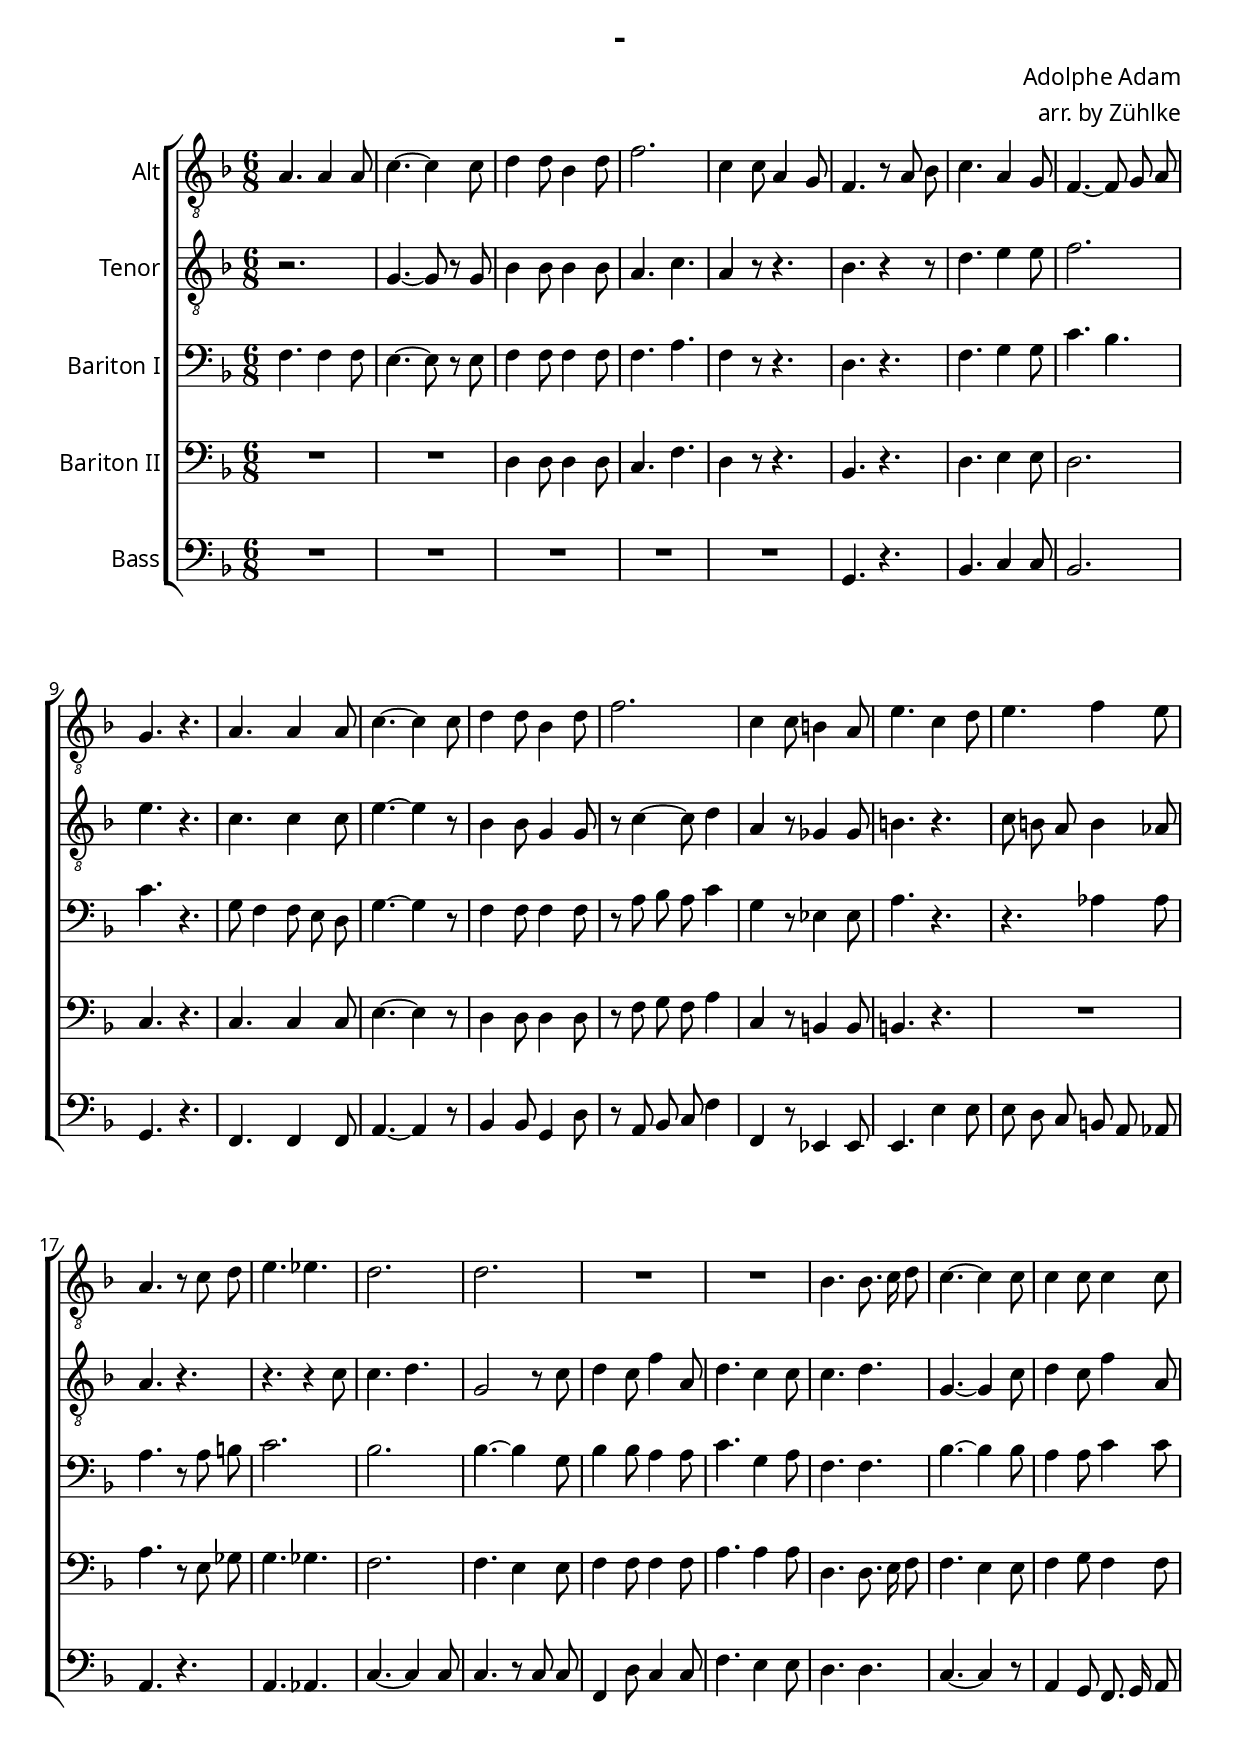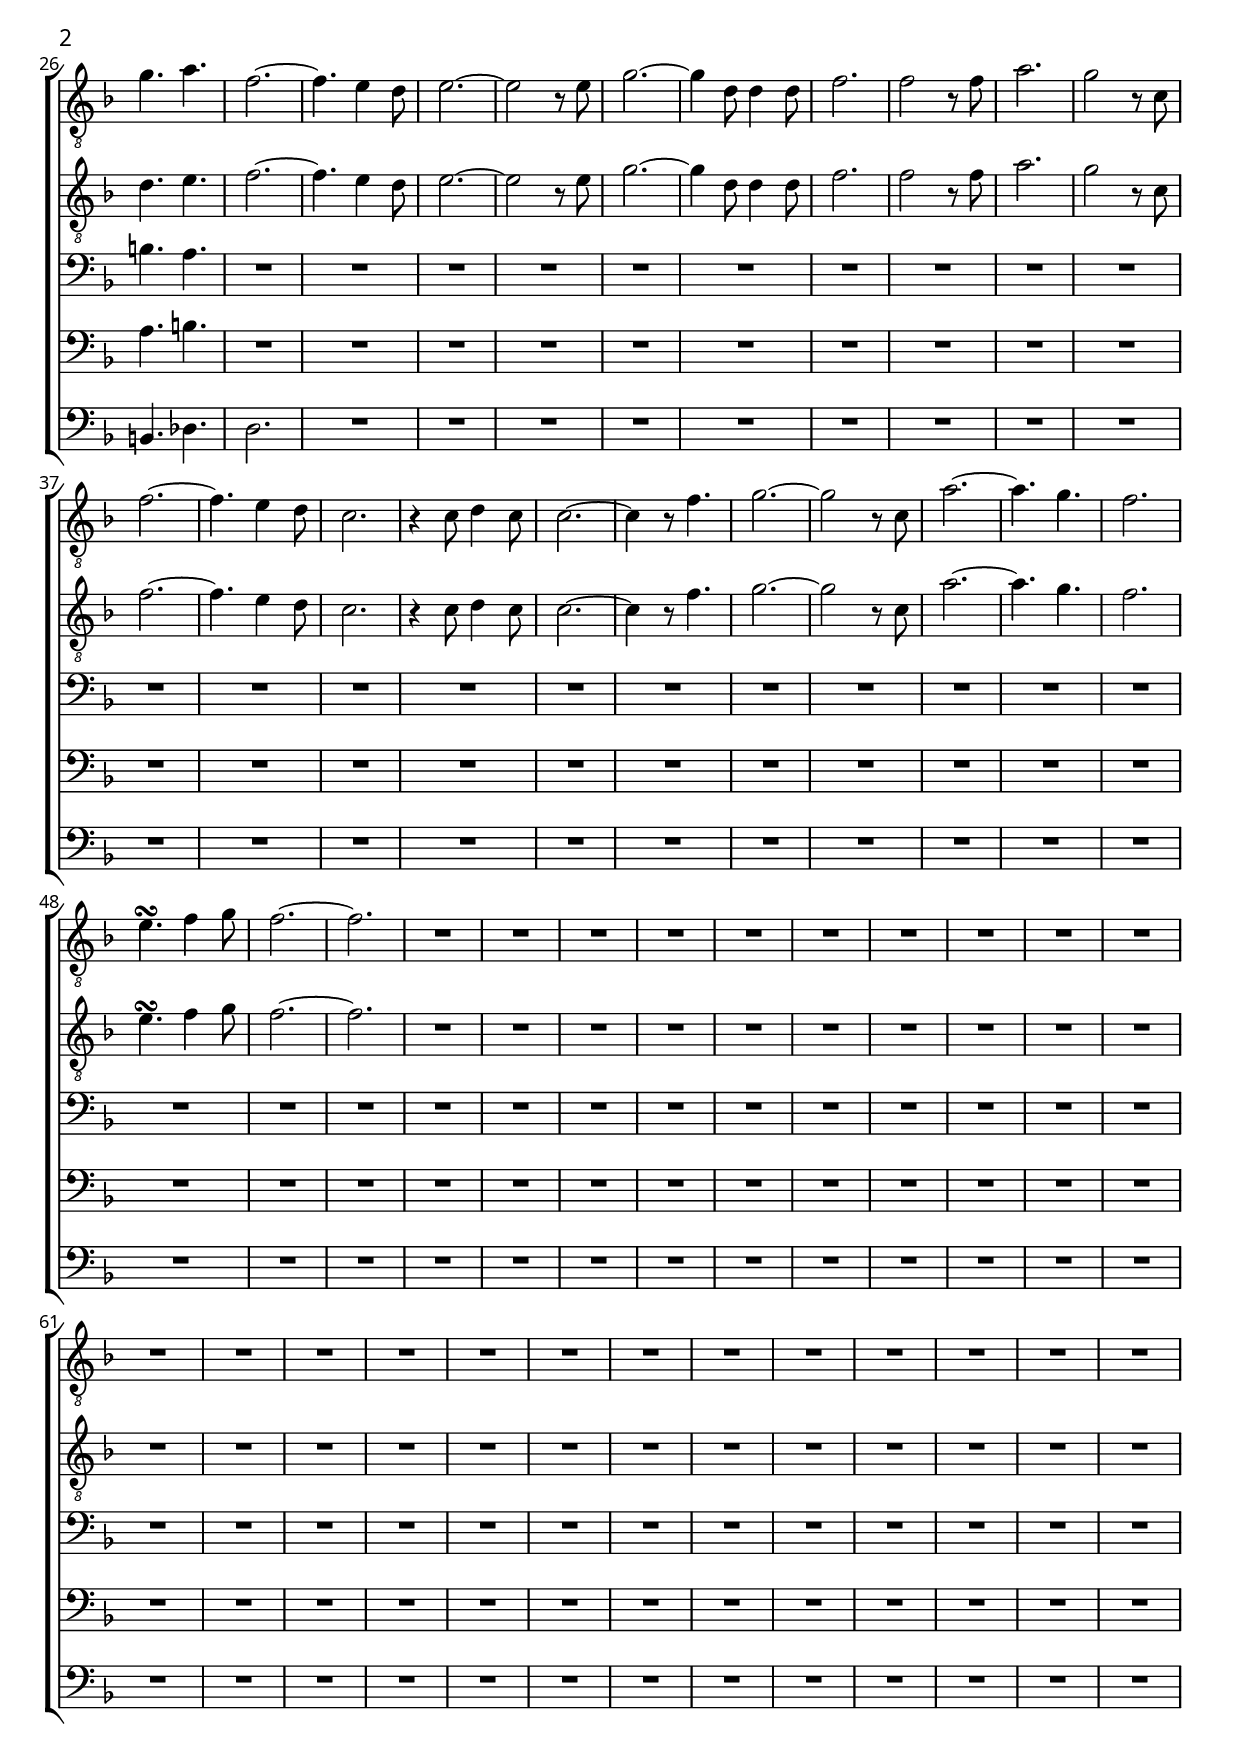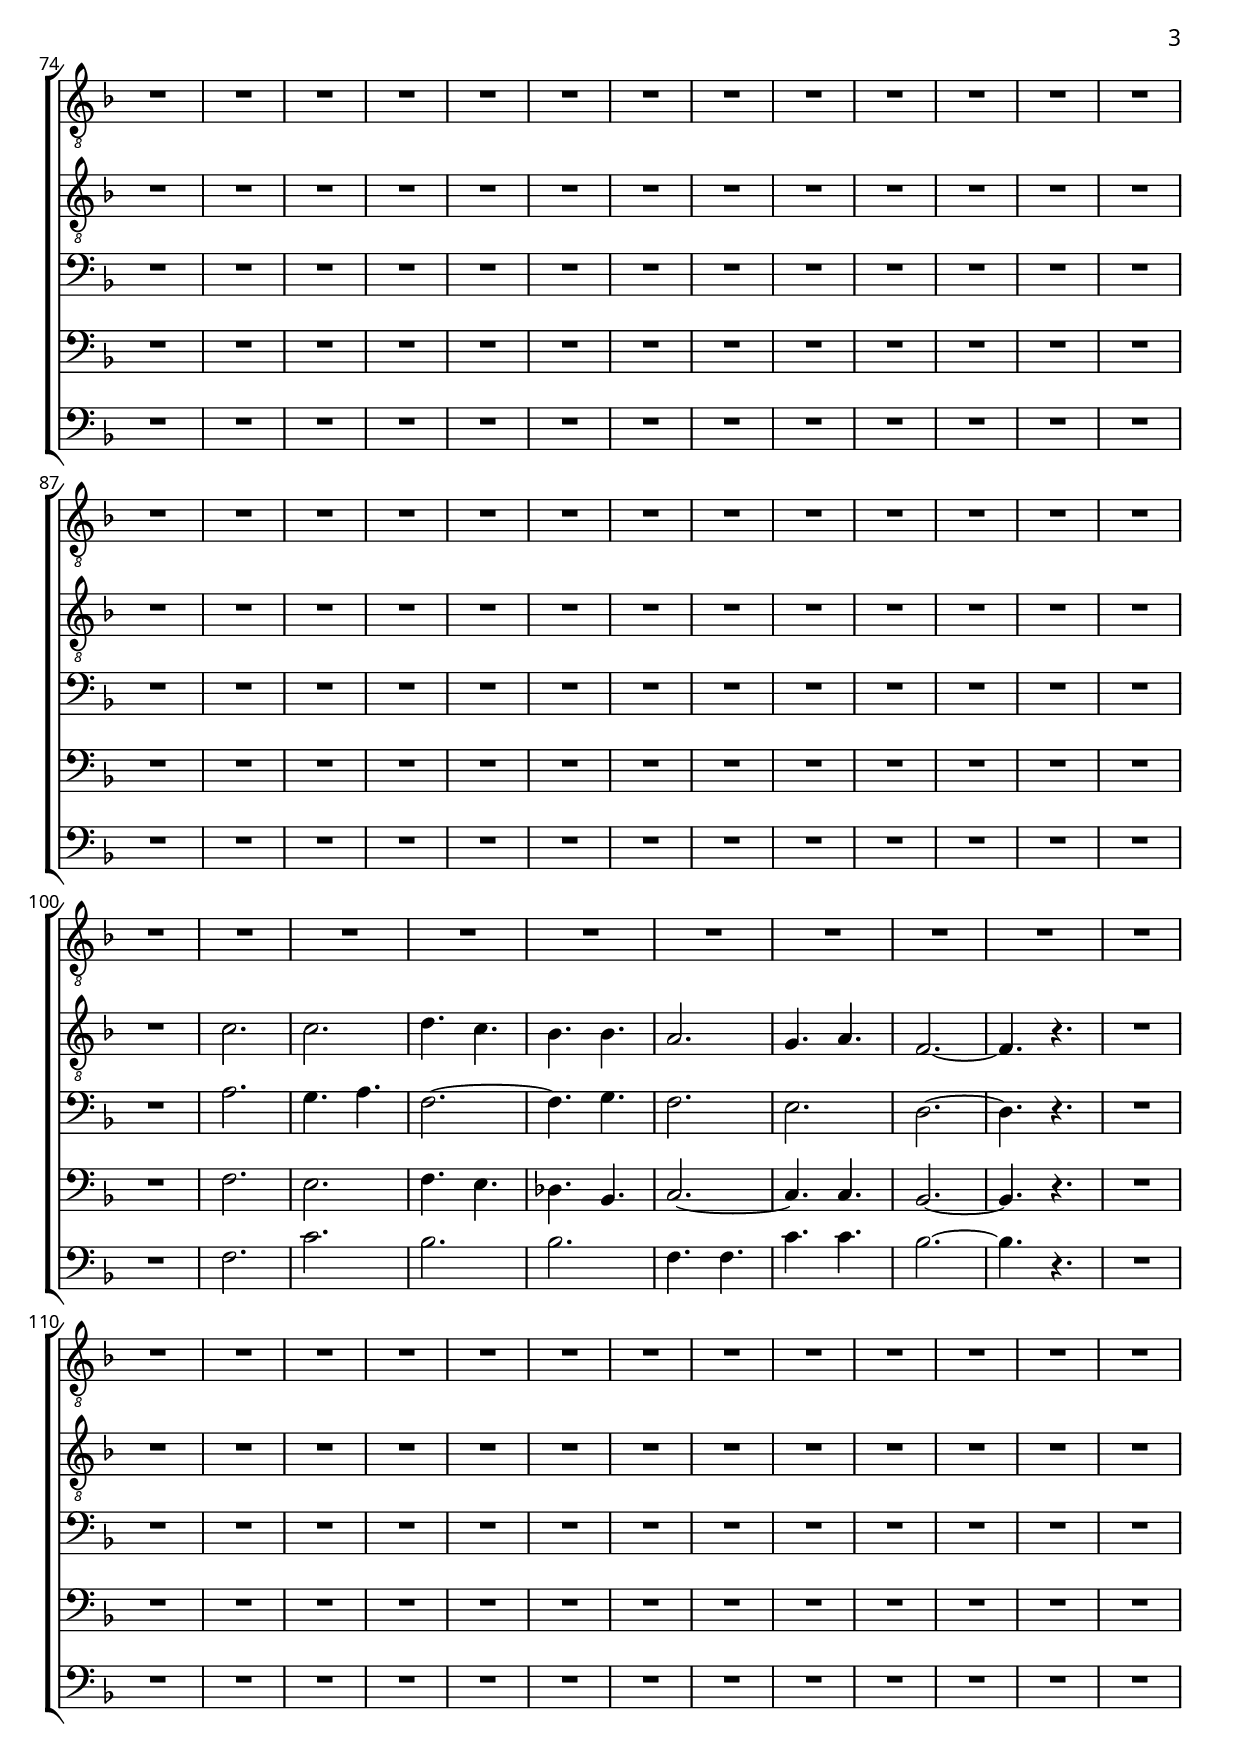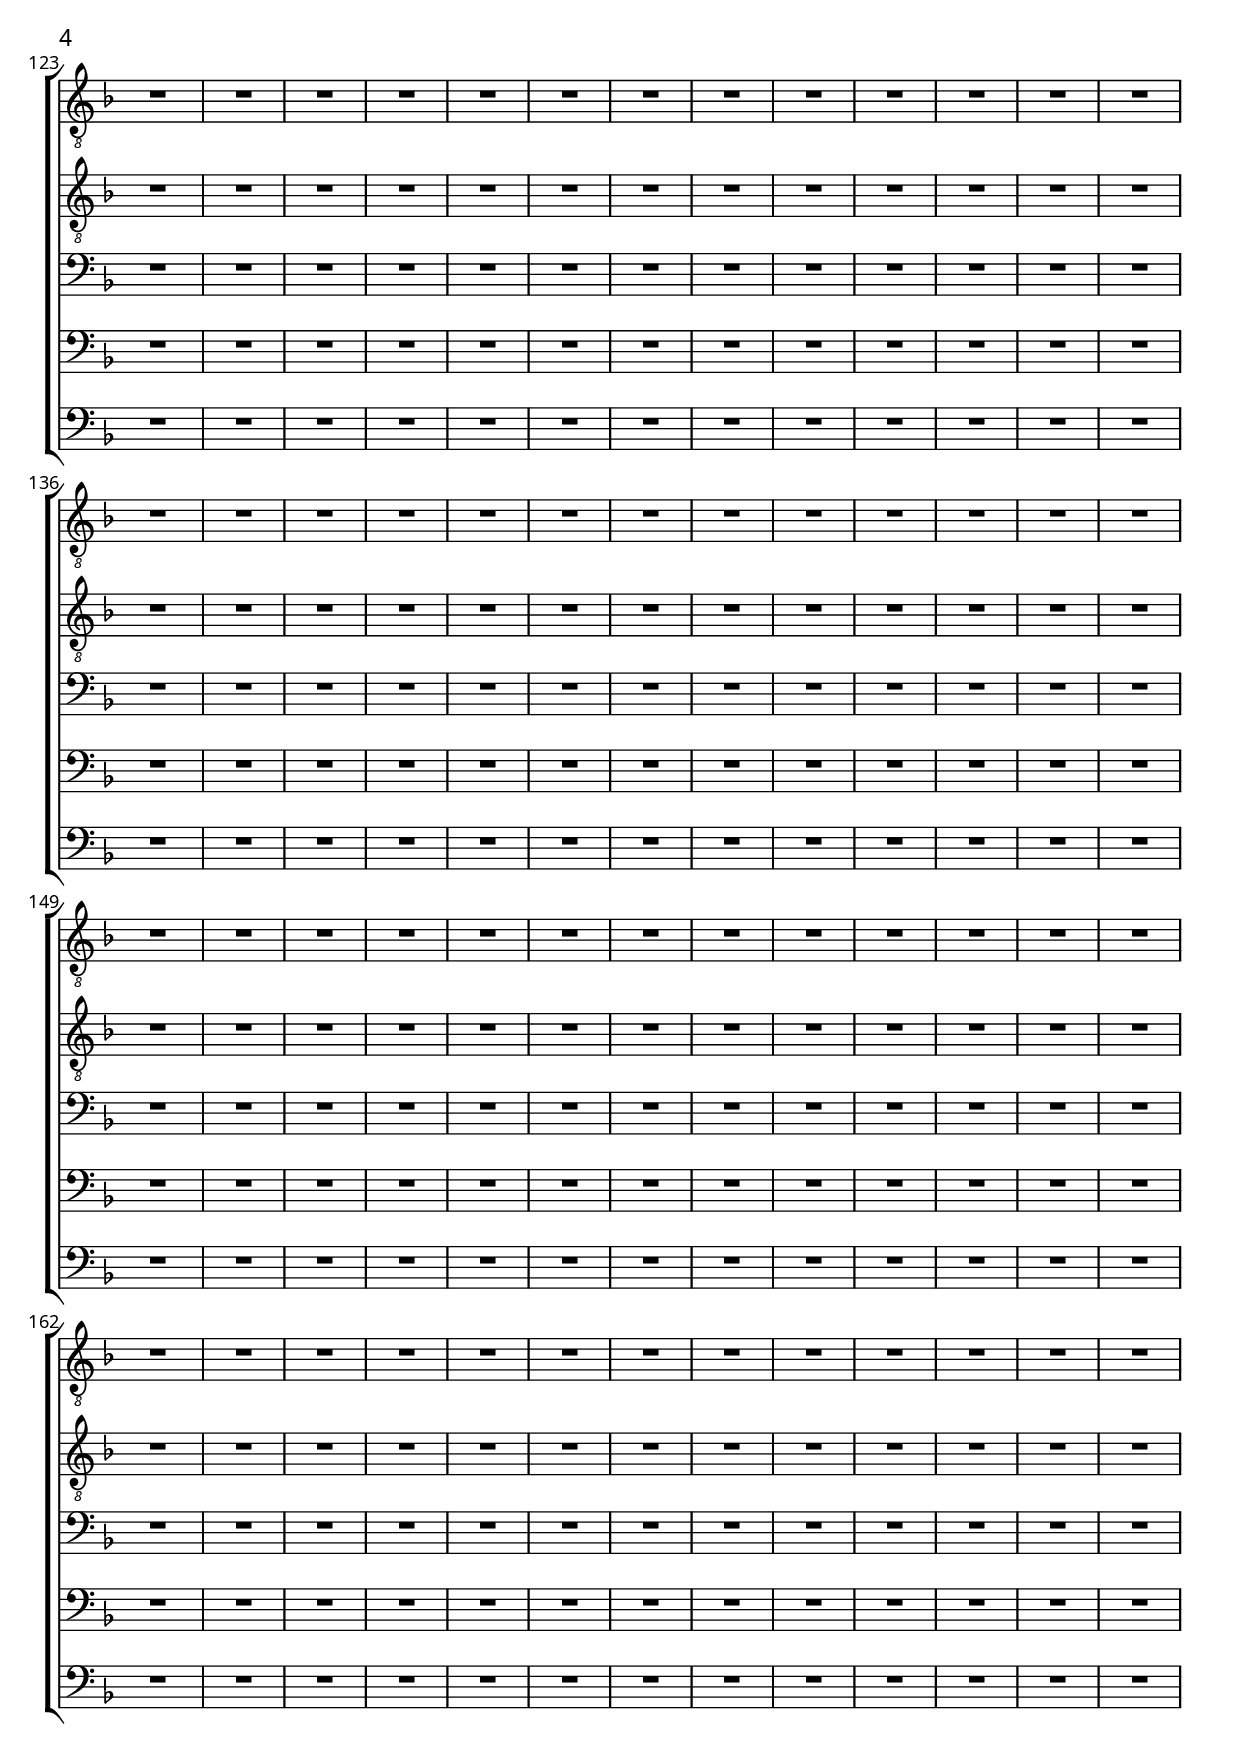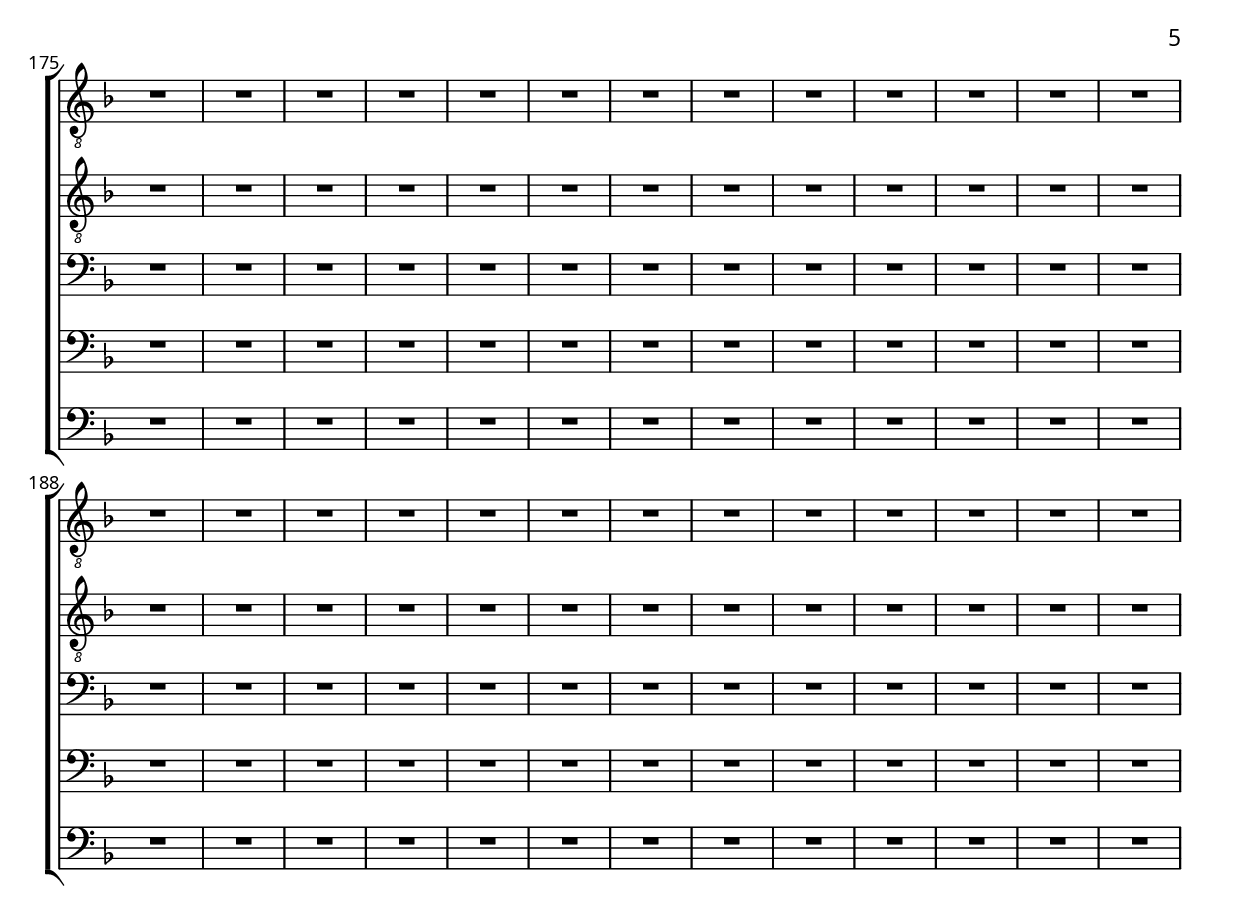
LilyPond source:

\version "2.16.2"
\language "deutsch"

\header {
    title = "-"
    composer = "Adolphe Adam"
    arranger = "arr. by Zühlke"
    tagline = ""
}

\paper{
    #(set-paper-size "a4") 
    indent = 2\cm
    myStaffSize = #20
    fonts = #(make-pango-font-tree
        "Gentium Book Basic"
        "Corbel"
        "Consolas"
        (/ myStaffSize 20))
}

global = {
    \key f \major
    \time 6/8
    \autoBeamOff
    \override Staff.InstrumentName #'self-alignment-X = #RIGHT
} 


\version "2.16.2"

alt = \relative c' {
    \global
    a4. a4 a8
    c4. ~ c4 c8
    d4 d8 b4 d8
    f2. 
    c4 c8 a4 g8
    f4. r8 a8 b8
    c4. a4 g8
    f4. ~ f8 g8 a8
    g4. r4.
    a4. a4 a8
% 10 ---
    c4. ~ c4 c8
    d4 d8 b4 d8
    f2. 
    c4 c8 h4 a8
    e'4. c4 d8
    e4. f4 e8
    a,4. r8 c d
    e4. es4.
    d2.
    d2. 
% 20 ---
    R2.
    R2.
    b4. b8. c16 d8
    c4. ~ c4 c8
    c4 c8 c4 c8
    g'4. a4.
    f2. ~
    f4. e4 d8
    e2. ~
    e2 r8 e8
% 30 ---
    g2. ~
    g4 d8 d4 d8
    f2.
    f2 r8 f8
    a2.
    g2 r8 c,8
    f2. ~
    f4. e4 d8
    c2.
    r4 c8 d4 c8
% 40 ---
    c2. ~
    c4 r8 f4.
    g2. ~
    g2 r8 c,8
    a'2. ~
    a4. g4.
    f2.
    e4.\turn f4 g8
    f2. ~
    f2.
% 50 ---
    R2.
    R2.
    R2.
    R2.
    R2.
    R2.
    R2.
    R2.
    R2.
    R2.
% 60 ---
    R2.
    R2.
    R2.
    R2.
    R2.
    R2.
    R2.
    R2.
    R2.
    R2.
% 70 ---
    R2.
    R2.
    R2.
    R2.
    R2.
    R2.
    R2.
    R2.
    R2.
    R2.
% 80 ---
    R2.
    R2.
    R2.
    R2.
    R2.
    R2.
    R2.
    R2.
    R2.
    R2.
% 90 ---
    R2.
    R2.
    R2.
    R2.
    R2.
    R2.
    R2.
    R2.
    R2.
    R2.
% 100 ---
    R2.
    R2.
    R2.
    R2.
    R2.
    R2.
    R2.
    R2.
    R2.
    R2.
% 110 ---
    R2.
    R2.
    R2.
    R2.
    R2.
    R2.
    R2.
    R2.
    R2.
    R2.
% 120 ---
    R2.
    R2.
    R2.
    R2.
    R2.
    R2.
    R2.
    R2.
    R2.
    R2.
% 130 ---
    R2.
    R2.
    R2.
    R2.
    R2.
    R2.
    R2.
    R2.
    R2.
    R2.
% 140 ---
    R2.
    R2.
    R2.
    R2.
    R2.
    R2.
    R2.
    R2.
    R2.
    R2.
% 150 ---
    R2.
    R2.
    R2.
    R2.
    R2.
    R2.
    R2.
    R2.
    R2.
    R2.
% 160 ---
    R2.
    R2.
    R2.
    R2.
    R2.
    R2.
    R2.
    R2.
    R2.
    R2.
% 170 ---
    R2.
    R2.
    R2.
    R2.
    R2.
    R2.
    R2.
    R2.
    R2.
    R2.
% 180 ---
    R2.
    R2.
    R2.
    R2.
    R2.
    R2.
    R2.
    R2.
    R2.
    R2.
% 190 ---
    R2.
    R2.
    R2.
    R2.
    R2.
    R2.
    R2.
    R2.
    R2.
    R2.
% 200 ---
}

altText = \lyricmode {

}


\version "2.16.2"

tenor = \relative c' {
    \global
    r2.
    g4. ~ g8 r8 g8
    b4 b8 b4 b8
    a4. c4. 
    a4 r8 r4.
    b4. r4 r8
    d4. e4 e8  % evtl. streichen
    f2. % evtl. Bariton übernehmen und alle weiteren Stimmen nach unten nehmen
    e4. r4.
    c4. c4 c8
% 10 ---
    e4. ~ e4 r8
    b4 b8 g4 g8
    r8 c4 ~ c8 d4
    a4 r8 ges4 ges8
    h4. r4.
    c8 h a h4 as8
    a4. r4.
    r4. r4 c8
    c4. d4.
    g,2 r8 c8
% 20 ---
    d4 c8 f4 a,8
    d4. c4 c8
    c4. d4.
    g,4. ~ g4 c8
    d4 c8 f4 a,8
    d4. e4.
    f2. ~
    f4. e4 d8
    e2. ~
    e2 r8 e8
% 30 ---
    g2. ~
    g4 d8 d4 d8
    f2.
    f2 r8 f8
    a2.
    g2 r8 c,8
    f2. ~
    f4. e4 d8
    c2.
    r4 c8 d4 c8
% 40 ---
    c2. ~
    c4 r8 f4. 
    g2. ~
    g2 r8 c,8
    a'2. ~
    a4. g4.
    f2.
    e4.\turn f4 g8
    f2. ~
    f2.
% 50 ---
    R2.
    R2.
    R2.
    R2.
    R2.
    R2.
    R2.
    R2.
    R2.
    R2.
% 60 ---
    R2.
    R2.
    R2.
    R2.
    R2.
    R2.
    R2.
    R2.
    R2.
    R2.
% 70 ---
    R2.
    R2.
    R2.
    R2.
    R2.
    R2.
    R2.
    R2.
    R2.
    R2.
% 80 ---
    R2.
    R2.
    R2.
    R2.
    R2.
    R2.
    R2.
    R2.
    R2.
    R2.
% 90 ---
    R2.
    R2.
    R2.
    R2.
    R2.
    R2.
    R2.
    R2.
    R2.
    R2.
% 100 ---
    c2.
    c2.
    d4. c4.
    b4. b4.
    a2.
    g4. a4.
    f2. ~
    f4. r4.
    R2.
    R2.
% 110 ---
    R2.
    R2.
    R2.
    R2.
    R2.
    R2.
    R2.
    R2.
    R2.
    R2.
% 120 ---
    R2.
    R2.
    R2.
    R2.
    R2.
    R2.
    R2.
    R2.
    R2.
    R2.
% 130 ---
    R2.
    R2.
    R2.
    R2.
    R2.
    R2.
    R2.
    R2.
    R2.
    R2.
% 140 ---
    R2.
    R2.
    R2.
    R2.
    R2.
    R2.
    R2.
    R2.
    R2.
    R2.
% 150 ---
    R2.
    R2.
    R2.
    R2.
    R2.
    R2.
    R2.
    R2.
    R2.
    R2.
% 160 ---
    R2.
    R2.
    R2.
    R2.
    R2.
    R2.
    R2.
    R2.
    R2.
    R2.
% 170 ---
    R2.
    R2.
    R2.
    R2.
    R2.
    R2.
    R2.
    R2.
    R2.
    R2.
% 180 ---
    R2.
    R2.
    R2.
    R2.
    R2.
    R2.
    R2.
    R2.
    R2.
    R2.
% 190 ---
    R2.
    R2.
    R2.
    R2.
    R2.
    R2.
    R2.
    R2.
    R2.
    R2.
% 200 ---
}

tenorText = \lyricmode {

}


\version "2.16.2"

baritonEins = \relative c {
    \global
    f4. f4 f8
    e4. ~ e8 r8 e8
    f4 f8 f4 f8
    f4. a4. 
    f4 r8 r4.
    d4. r4.
    f4. g4 g8
    c4. b4.
    c4. r4.
    g8 f4 f8 e d
% 10 ---
    g4. ~ g4 r8
    f4 f8 f4 f8
    r8 a b a c4
    g4 r8 es4 es8
    a4. r4.
    r4. as4 as8 
    a4. r8 a h
    c2. 
    b2.
    b4. ~ b4 g8
% 20 ---
    b4 b8 a4 a8
    c4. g4 a8 
    f4. f4.
    b4. ~ b4 b8
    a4 a8 c4 c8
    h4. a4.
    R2.
    R2.
    R2.
    R2.
% 30 ---
    R2.
    R2.
    R2.
    R2.
    R2.
    R2.
    R2.
    R2.
    R2.
    R2.
% 40 ---
    R2.
    R2.
    R2.
    R2.
    R2.
    R2.
    R2.
    R2.
    R2.
    R2.
% 50 ---
    R2.
    R2.
    R2.
    R2.
    R2.
    R2.
    R2.
    R2.
    R2.
    R2.
% 60 ---
    R2.
    R2.
    R2.
    R2.
    R2.
    R2.
    R2.
    R2.
    R2.
    R2.
% 70 ---
    R2.
    R2.
    R2.
    R2.
    R2.
    R2.
    R2.
    R2.
    R2.
    R2.
% 80 ---
    R2.
    R2.
    R2.
    R2.
    R2.
    R2.
    R2.
    R2.
    R2.
    R2.
% 90 ---
    R2.
    R2.
    R2.
    R2.
    R2.
    R2.
    R2.
    R2.
    R2.
    R2.
% 100 ---
    a2.
    g4. a4.
    f2. ~
    f4. g4.
    f2.
    e2.
    d2. ~
    d4. r4.
    R2.
    R2.
% 110 ---
    R2.
    R2.
    R2.
    R2.
    R2.
    R2.
    R2.
    R2.
    R2.
    R2.
% 120 ---
    R2.
    R2.
    R2.
    R2.
    R2.
    R2.
    R2.
    R2.
    R2.
    R2.
% 130 ---
    R2.
    R2.
    R2.
    R2.
    R2.
    R2.
    R2.
    R2.
    R2.
    R2.
% 140 ---
    R2.
    R2.
    R2.
    R2.
    R2.
    R2.
    R2.
    R2.
    R2.
    R2.
% 150 ---
    R2.
    R2.
    R2.
    R2.
    R2.
    R2.
    R2.
    R2.
    R2.
    R2.
% 160 ---
    R2.
    R2.
    R2.
    R2.
    R2.
    R2.
    R2.
    R2.
    R2.
    R2.
% 170 ---
    R2.
    R2.
    R2.
    R2.
    R2.
    R2.
    R2.
    R2.
    R2.
    R2.
% 180 ---
    R2.
    R2.
    R2.
    R2.
    R2.
    R2.
    R2.
    R2.
    R2.
    R2.
% 190 ---
    R2.
    R2.
    R2.
    R2.
    R2.
    R2.
    R2.
    R2.
    R2.
    R2.
% 200 ---
}

baritonEinsText = \lyricmode {

}


\version "2.16.2"

baritonZwei = \relative c {
    \global
    R2.
    R2.
    d4 d8 d4 d8
    c4. f4. 
    d4 r8 r4.
    b4. r4.
    d4. e4 e8
    d2.
    c4. r4.
    c4. c4 c8
% 10 ---
    e4. ~ e4 r8
    d4 d8 d4 d8
    r8 f g f a4
    c,4 r8 h4 h8
    h4. r
    R2.
    a'4. r8 e ges
    g4. ges
    f2.
    f4. e4 e8 
% 20 ---
    f4 f8 f4 f8
    a4. a4 a8
    d,4. d8. e16 f8
    f4. e4 e8
    f4 g8 f4 f8
    a4. h4.
    R2.
    R2.
    R2.
    R2.
% 30 ---
    R2.
    R2.
    R2.
    R2.
    R2.
    R2.
    R2.
    R2.
    R2.
    R2.
% 40 ---
    R2.
    R2.
    R2.
    R2.
    R2.
    R2.
    R2.
    R2.
    R2.
    R2.
% 50 ---
    R2.
    R2.
    R2.
    R2.
    R2.
    R2.
    R2.
    R2.
    R2.
    R2.
% 60 ---
    R2.
    R2.
    R2.
    R2.
    R2.
    R2.
    R2.
    R2.
    R2.
    R2.
% 70 ---
    R2.
    R2.
    R2.
    R2.
    R2.
    R2.
    R2.
    R2.
    R2.
    R2.
% 80 ---
    R2.
    R2.
    R2.
    R2.
    R2.
    R2.
    R2.
    R2.
    R2.
    R2.
% 90 ---
    R2.
    R2.
    R2.
    R2.
    R2.
    R2.
    R2.
    R2.
    R2.
    R2.
% 100 ---
    f2.
    e2.
    f4. e4.
    des4. b4.
    c2. ~
    c4. c4.
    b2. ~
    b4. r4.
    R2.
    R2.
% 110 ---
    R2.
    R2.
    R2.
    R2.
    R2.
    R2.
    R2.
    R2.
    R2.
    R2.
% 120 ---
    R2.
    R2.
    R2.
    R2.
    R2.
    R2.
    R2.
    R2.
    R2.
    R2.
% 130 ---
    R2.
    R2.
    R2.
    R2.
    R2.
    R2.
    R2.
    R2.
    R2.
    R2.
% 140 ---
    R2.
    R2.
    R2.
    R2.
    R2.
    R2.
    R2.
    R2.
    R2.
    R2.
% 150 ---
    R2.
    R2.
    R2.
    R2.
    R2.
    R2.
    R2.
    R2.
    R2.
    R2.
% 160 ---
    R2.
    R2.
    R2.
    R2.
    R2.
    R2.
    R2.
    R2.
    R2.
    R2.
% 170 ---
    R2.
    R2.
    R2.
    R2.
    R2.
    R2.
    R2.
    R2.
    R2.
    R2.
% 180 ---
    R2.
    R2.
    R2.
    R2.
    R2.
    R2.
    R2.
    R2.
    R2.
    R2.
% 190 ---
    R2.
    R2.
    R2.
    R2.
    R2.
    R2.
    R2.
    R2.
    R2.
    R2.
% 200 ---
}

baritonZweiText = \lyricmode {

}

\version "2.16.2"

bass = \relative c {
    \global
    R2.
    R2.
    R2.
    R2.
    R2.
    g4. r4.
    b4. c4 c8
    b2.
    g4. r4.
    f4. f4 f8
% 10 ---
    a4. ~ a4 r8
    b4 b8 g4 d'8
    r8 a b c f4
    f,4 r8 es4 es8
    e4. e'4 e8
    e8 d c h a as
    a4. r4.
    a4. as4.
    c4. ~ c4 c8
    c4. r8 c c
% 20 ---
    f,4 d'8 c4 c8
    f4. e4 e8
       d4. d4.
    c4. ~ c4 r8
    a4 g8 f8. g16 a8
    h4. des4.
    d2.
    R2.
    R2.
    R2.
% 30 ---
    R2.
    R2.
    R2.
    R2.
    R2.
    R2.
    R2.
    R2.
    R2.
    R2.
% 40 ---
    R2.
    R2.
    R2.
    R2.
    R2.
    R2.
    R2.
    R2.
    R2.
    R2.
% 50 ---
    R2.
    R2.
    R2.
    R2.
    R2.
    R2.
    R2.
    R2.
    R2.
    R2.
% 60 ---
    R2.
    R2.
    R2.
    R2.
    R2.
    R2.
    R2.
    R2.
    R2.
    R2.
% 70 ---
    R2.
    R2.
    R2.
    R2.
    R2.
    R2.
    R2.
    R2.
    R2.
    R2.
% 80 ---
    R2.
    R2.
    R2.
    R2.
    R2.
    R2.
    R2.
    R2.
    R2.
    R2.
% 90 ---
    R2.
    R2.
    R2.
    R2.
    R2.
    R2.
    R2.
    R2.
    R2.
    R2.
% 100 ---
    f2.
    c'2.
    b2.
    b2.
    f4. f4.
    c'4. c4.
    b2. ~
    b4. r4.
    R2.
    R2.
% 110 ---
    R2.
    R2.
    R2.
    R2.
    R2.
    R2.
    R2.
    R2.
    R2.
    R2.
% 120 ---
    R2.
    R2.
    R2.
    R2.
    R2.
    R2.
    R2.
    R2.
    R2.
    R2.
% 130 ---
    R2.
    R2.
    R2.
    R2.
    R2.
    R2.
    R2.
    R2.
    R2.
    R2.
% 140 ---
    R2.
    R2.
    R2.
    R2.
    R2.
    R2.
    R2.
    R2.
    R2.
    R2.
% 150 ---
    R2.
    R2.
    R2.
    R2.
    R2.
    R2.
    R2.
    R2.
    R2.
    R2.
% 160 ---
    R2.
    R2.
    R2.
    R2.
    R2.
    R2.
    R2.
    R2.
    R2.
    R2.
% 170 ---
    R2.
    R2.
    R2.
    R2.
    R2.
    R2.
    R2.
    R2.
    R2.
    R2.
% 180 ---
    R2.
    R2.
    R2.
    R2.
    R2.
    R2.
    R2.
    R2.
    R2.
    R2.
% 190 ---
    R2.
    R2.
    R2.
    R2.
    R2.
    R2.
    R2.
    R2.
    R2.
    R2.
% 200 ---
}

bassText = \lyricmode {

}



altStimme = \new Voice = "alt" \transpose f f { \alt }
tenorStimme = \new Voice = "tenor" \transpose f f { \tenor }
baritonEinsStimme = \new Voice = "baritonEins" \transpose f f { \baritonEins }
baritonZweiStimme = \new Voice = "baritonZwei" \transpose f f { \baritonZwei }
bassStimme = \new Voice = "bass" \transpose f f { \bass }

altSystem = \new Staff \with {
    midiInstrument = "flute"
    instrumentName = "Alt"
} {
    \clef "treble_8"
    \altStimme
}

tenorSystem = \new Staff \with {
    midiInstrument = "flute"
    instrumentName = "Tenor"
} {
    \clef "treble_8"
    \tenorStimme
}

baritonEinsSystem = \new Staff \with {
    midiInstrument = "flute"
    instrumentName = "Bariton I"
} {
    \clef "bass"
    \baritonEinsStimme
}

baritonZweiSystem = \new Staff \with {
    midiInstrument = "flute"
    instrumentName = "Bariton II"
} {
    \clef "bass"
    \baritonZweiStimme
}

bassSystem = \new Staff \with {
    midiInstrument = "flute"
    instrumentName = "Bass"
} {
    \clef "bass"
    \bassStimme
}

altSystemText = \new Lyrics \lyricsto "alt" \altText
tenorSystemText = \new Lyrics \lyricsto "tenor" \tenorText
baritonEinsSystemText = \new Lyrics \lyricsto "baritonEins" \baritonEinsText
baritonZweiSystemText = \new Lyrics \lyricsto "baritonZwei" \baritonZweiText
bassSystemText = \new Lyrics \lyricsto "bass" \bassText

akkolade = \new ChoirStaff <<
    \altSystem
    \altSystemText

    \tenorSystem
    \tenorSystemText

    \baritonEinsSystem
    \baritonEinsSystemText

    \baritonZweiSystem
    \baritonZweiSystemText
    
    \bassSystem
    \bassSystemText

>>
% showLastLength = R2.*100
\score { 
    << \akkolade >>
    \layout { }
    \midi {
        \context {
          \Score
          tempoWholesPerMinute = #(ly:make-moment 90 4)
        }
    }
}